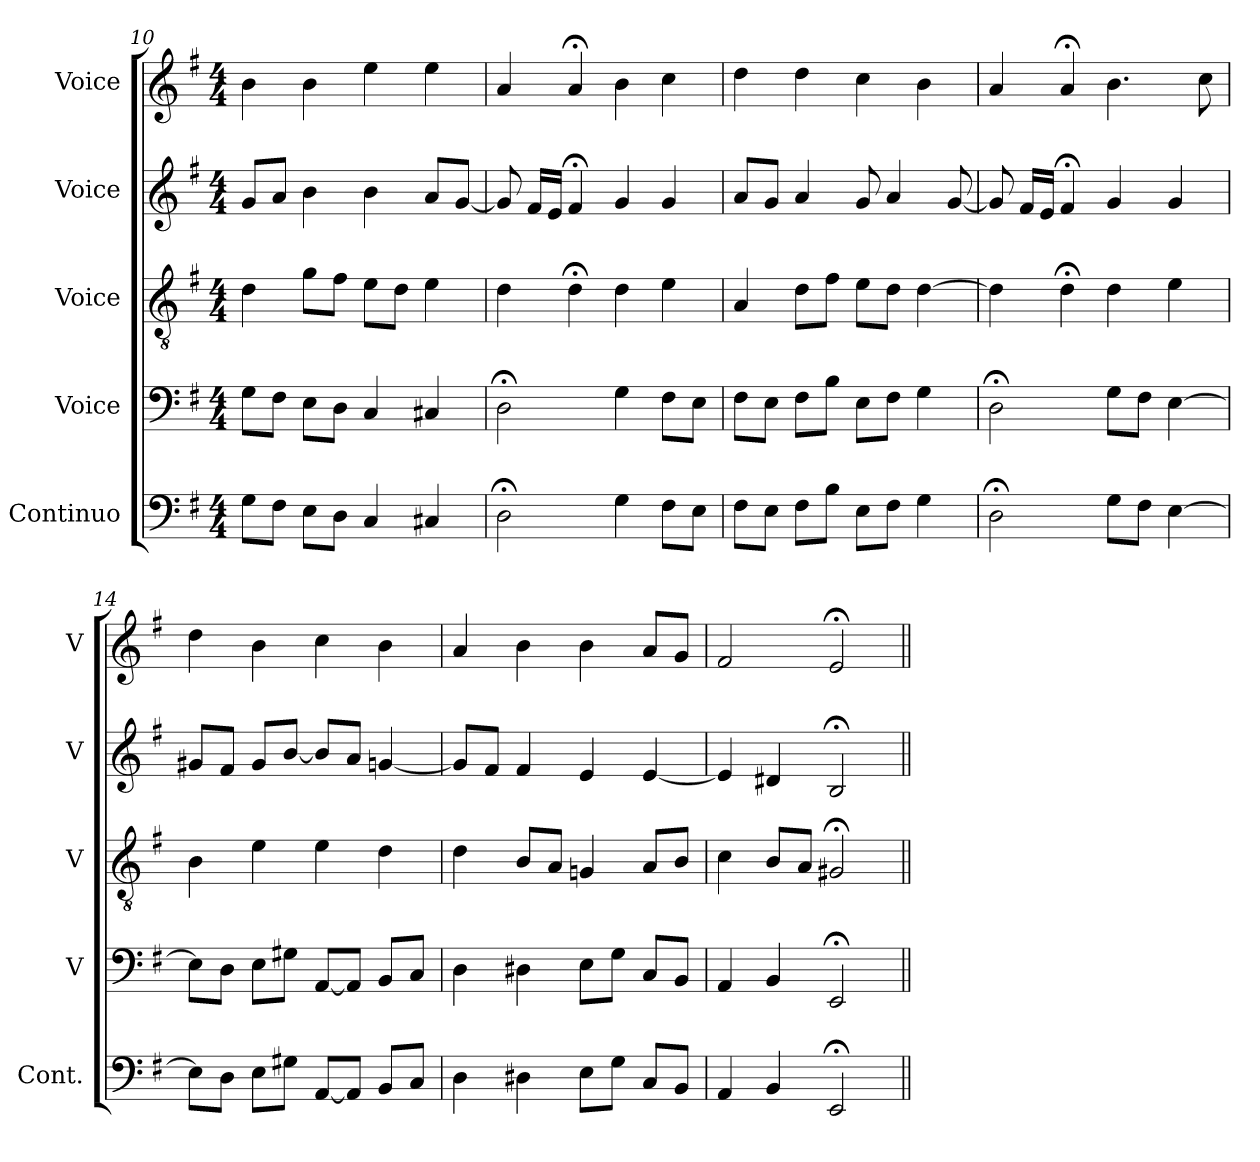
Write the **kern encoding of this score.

**kern	**kern	**kern	**kern	**kern
*part5	*part4	*part3	*part2	*part1
*staff5	*staff4	*staff3	*staff2	*staff1
*I"Continuo	*I"Voice	*I"Voice	*I"Voice	*I"Voice
*I'Cont.	*I'V	*I'V	*I'V	*I'V
*clefF4	*clefF4	*clefGv2	*clefG2	*clefG2
*k[f#]	*k[f#]	*k[f#]	*k[f#]	*k[f#]
*M4/4	*M4/4	*M4/4	*M4/4	*M4/4
=10	=10	=10	=10	=10
8GL	8GL	4d	8gL	4b
8F#J	8F#J	.	8aJ	.
8EL	8EL	8gL	4b	4b
8DJ	8DJ	8f#J	.	.
4C	4C	8eL	4b	4ee
.	.	8dJ	.	.
4C#X	4C#X	4e	8aL	4ee
.	.	.	[8gJ	.
=11	=11	=11	=11	=11
2D;<	2D;<	4d	8g]	4a
.	.	.	16f#LL	.
.	.	.	16eJJ	.
.	.	4d;<	4f#;<	4a;<
4G	4G	4d	4g	4b
8F#L	8F#L	4e	4g	4cc
8EJ	8EJ	.	.	.
=12	=12	=12	=12	=12
8F#L	8F#L	4A	8aL	4dd
8EJ	8EJ	.	8gJ	.
8F#L	8F#L	8dL	4a	4dd
8BJ	8BJ	8f#J	.	.
8EL	8EL	8eL	8g	4cc
8F#J	8F#J	8dJ	4a	.
4G	4G	[4d	.	4b
.	.	.	[8g	.
=13	=13	=13	=13	=13
2D;<	2D;<	4d]	8g]	4a
.	.	.	16f#LL	.
.	.	.	16eJJ	.
.	.	4d;<	4f#;<	4a;<
8GL	8GL	4d	4g	4.b
8F#J	8F#J	.	.	.
[4E	[4E	4e	4g	.
.	.	.	.	8cc
=14	=14	=14	=14	=14
8EL]	8EL]	4B	8g#XL	4dd
8DJ	8DJ	.	8f#J	.
8EL	8EL	4e	8g#L	4b
8G#XJ	8G#XJ	.	[8bJ	.
[8AAL	[8AAL	4e	8bL]	4cc
8AAJ]	8AAJ]	.	8aJ	.
8BBL	8BBL	4d	[4gn	4b
8CJ	8CJ	.	.	.
=15	=15	=15	=15	=15
4D	4D	4d	8gL]	4a
.	.	.	8f#J	.
4D#X	4D#X	8BL	4f#	4b
.	.	8AJ	.	.
8EL	8EL	4Gn	4e	4b
8GJ	8GJ	.	.	.
8CL	8CL	8AL	[4e	8aL
8BBJ	8BBJ	8BJ	.	8gJ
=16	=16	=16	=16	=16
4AA	4AA	4c	4e]	2f#
4BB	4BB	8BL	4d#X	.
.	.	8AJ	.	.
2EE;<	2EE;<	2G#X;<	2B;<	2e;<
=||	=||	=||	=||	=||
*-	*-	*-	*-	*-
